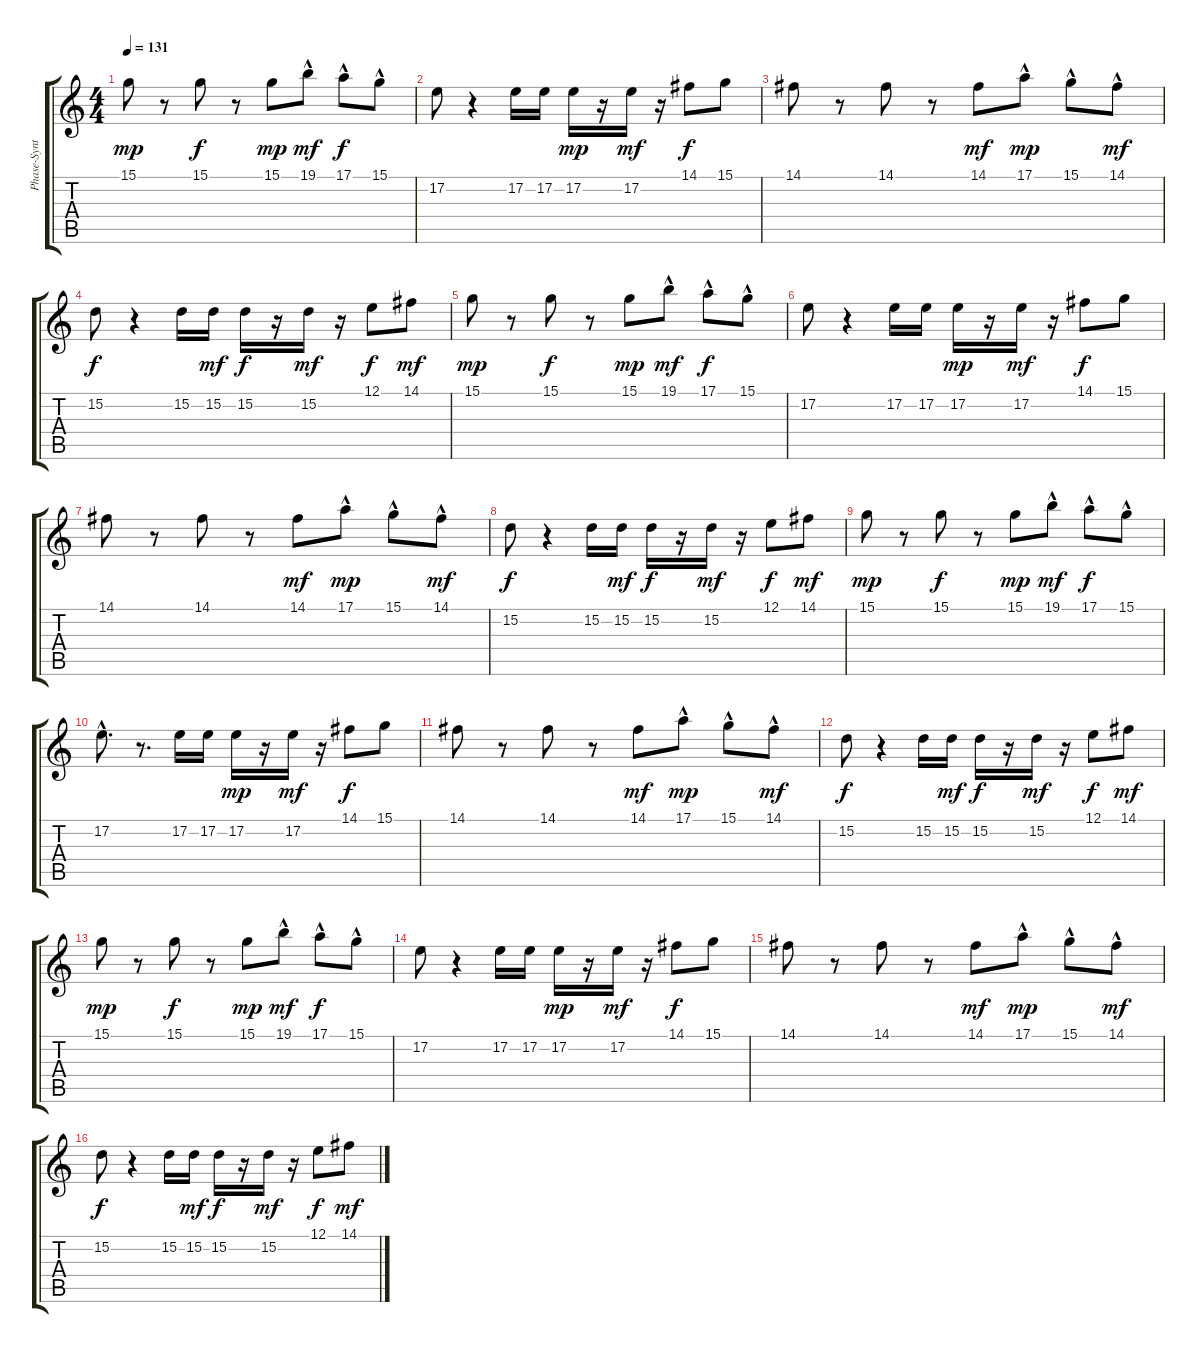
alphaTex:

\track ("Phase-Synth" "Phase-Synt") {instrument lead1square}
\staff {score tabs}
\tuning (E4 B3 G3 D3 A2 E2) {hide}
\ts (4 4)
\tempo 131
\clef g2
\ks c
15.1.8{dy mp instrument lead1square} r.8 15.1.8{dy f} r.8 15.1.8{dy mp} 19.1{hac}.8{dy mf} 17.1{hac}.8{dy f} 15.1{hac}.8 |
17.2.8 r.4 17.2.16 17.2.16 17.2.16{dy mp} r.16 17.2.16{dy mf} r.16 14.1.8{dy f} 15.1.8 |
14.1.8 r.8 14.1.8 r.8 14.1.8{dy mf} 17.1{hac}.8{dy mp} 15.1{hac}.8 14.1{hac}.8{dy mf} |
15.2.8{dy f} r.4 15.2.16 15.2.16{dy mf} 15.2.16{dy f} r.16 15.2.16{dy mf} r.16 12.1.8{dy f} 14.1.8{dy mf} |
15.1.8{dy mp} r.8 15.1.8{dy f} r.8 15.1.8{dy mp} 19.1{hac}.8{dy mf} 17.1{hac}.8{dy f} 15.1{hac}.8 |
17.2.8 r.4 17.2.16 17.2.16 17.2.16{dy mp} r.16 17.2.16{dy mf} r.16 14.1.8{dy f} 15.1.8 |
14.1.8 r.8 14.1.8 r.8 14.1.8{dy mf} 17.1{hac}.8{dy mp} 15.1{hac}.8 14.1{hac}.8{dy mf} |
15.2.8{dy f} r.4 15.2.16 15.2.16{dy mf} 15.2.16{dy f} r.16 15.2.16{dy mf} r.16 12.1.8{dy f} 14.1.8{dy mf} |
15.1.8{dy mp} r.8 15.1.8{dy f} r.8 15.1.8{dy mp} 19.1{hac}.8{dy mf} 17.1{hac}.8{dy f} 15.1{hac}.8 |
17.2{hac}.8{d} r.8{d} 17.2.16 17.2.16 17.2.16{dy mp} r.16 17.2.16{dy mf} r.16 14.1.8{dy f} 15.1.8 |
14.1.8 r.8 14.1.8 r.8 14.1.8{dy mf} 17.1{hac}.8{dy mp} 15.1{hac}.8 14.1{hac}.8{dy mf} |
15.2.8{dy f} r.4 15.2.16 15.2.16{dy mf} 15.2.16{dy f} r.16 15.2.16{dy mf} r.16 12.1.8{dy f} 14.1.8{dy mf} |
15.1.8{dy mp} r.8 15.1.8{dy f} r.8 15.1.8{dy mp} 19.1{hac}.8{dy mf} 17.1{hac}.8{dy f} 15.1{hac}.8 |
17.2.8 r.4 17.2.16 17.2.16 17.2.16{dy mp} r.16 17.2.16{dy mf} r.16 14.1.8{dy f} 15.1.8 |
14.1.8 r.8 14.1.8 r.8 14.1.8{dy mf} 17.1{hac}.8{dy mp} 15.1{hac}.8 14.1{hac}.8{dy mf} |
15.2.8{dy f} r.4 15.2.16 15.2.16{dy mf} 15.2.16{dy f} r.16 15.2.16{dy mf} r.16 12.1.8{dy f} 14.1.8{dy mf}
